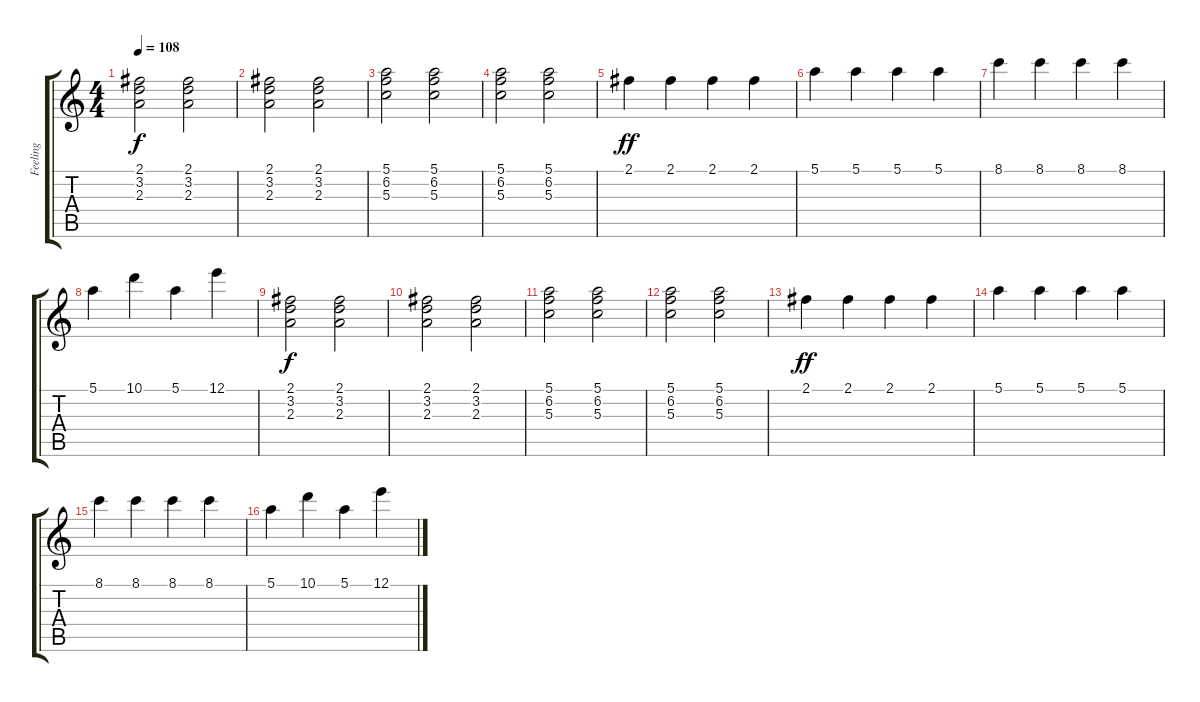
\track ("Feeling" "Feeling") {instrument acousticguitarnylon}
\staff {score tabs}
\tuning (E4 B3 G3 D3 A2 E2) {hide}
\ts (4 4)
\tempo 108
\clef g2
\ks c
(2.1 3.2 2.3).2{dy f} (2.1 3.2 2.3).2 |
(2.1 3.2 2.3).2 (2.1 3.2 2.3).2 |
(5.1 6.2 5.3).2 (5.1 6.2 5.3).2 |
(5.1 6.2 5.3).2 (5.1 6.2 5.3).2 |
2.1.4{dy ff} 2.1.4 2.1.4 2.1.4 |
5.1.4 5.1.4 5.1.4 5.1.4 |
8.1.4 8.1.4 8.1.4 8.1.4 |
5.1.4 10.1.4 5.1.4 12.1.4 |
(2.1 3.2 2.3).2{dy f} (2.1 3.2 2.3).2 |
(2.1 3.2 2.3).2 (2.1 3.2 2.3).2 |
(5.1 6.2 5.3).2 (5.1 6.2 5.3).2 |
(5.1 6.2 5.3).2 (5.1 6.2 5.3).2 |
2.1.4{dy ff} 2.1.4 2.1.4 2.1.4 |
5.1.4 5.1.4 5.1.4 5.1.4 |
8.1.4 8.1.4 8.1.4 8.1.4 |
5.1.4 10.1.4 5.1.4 12.1.4
